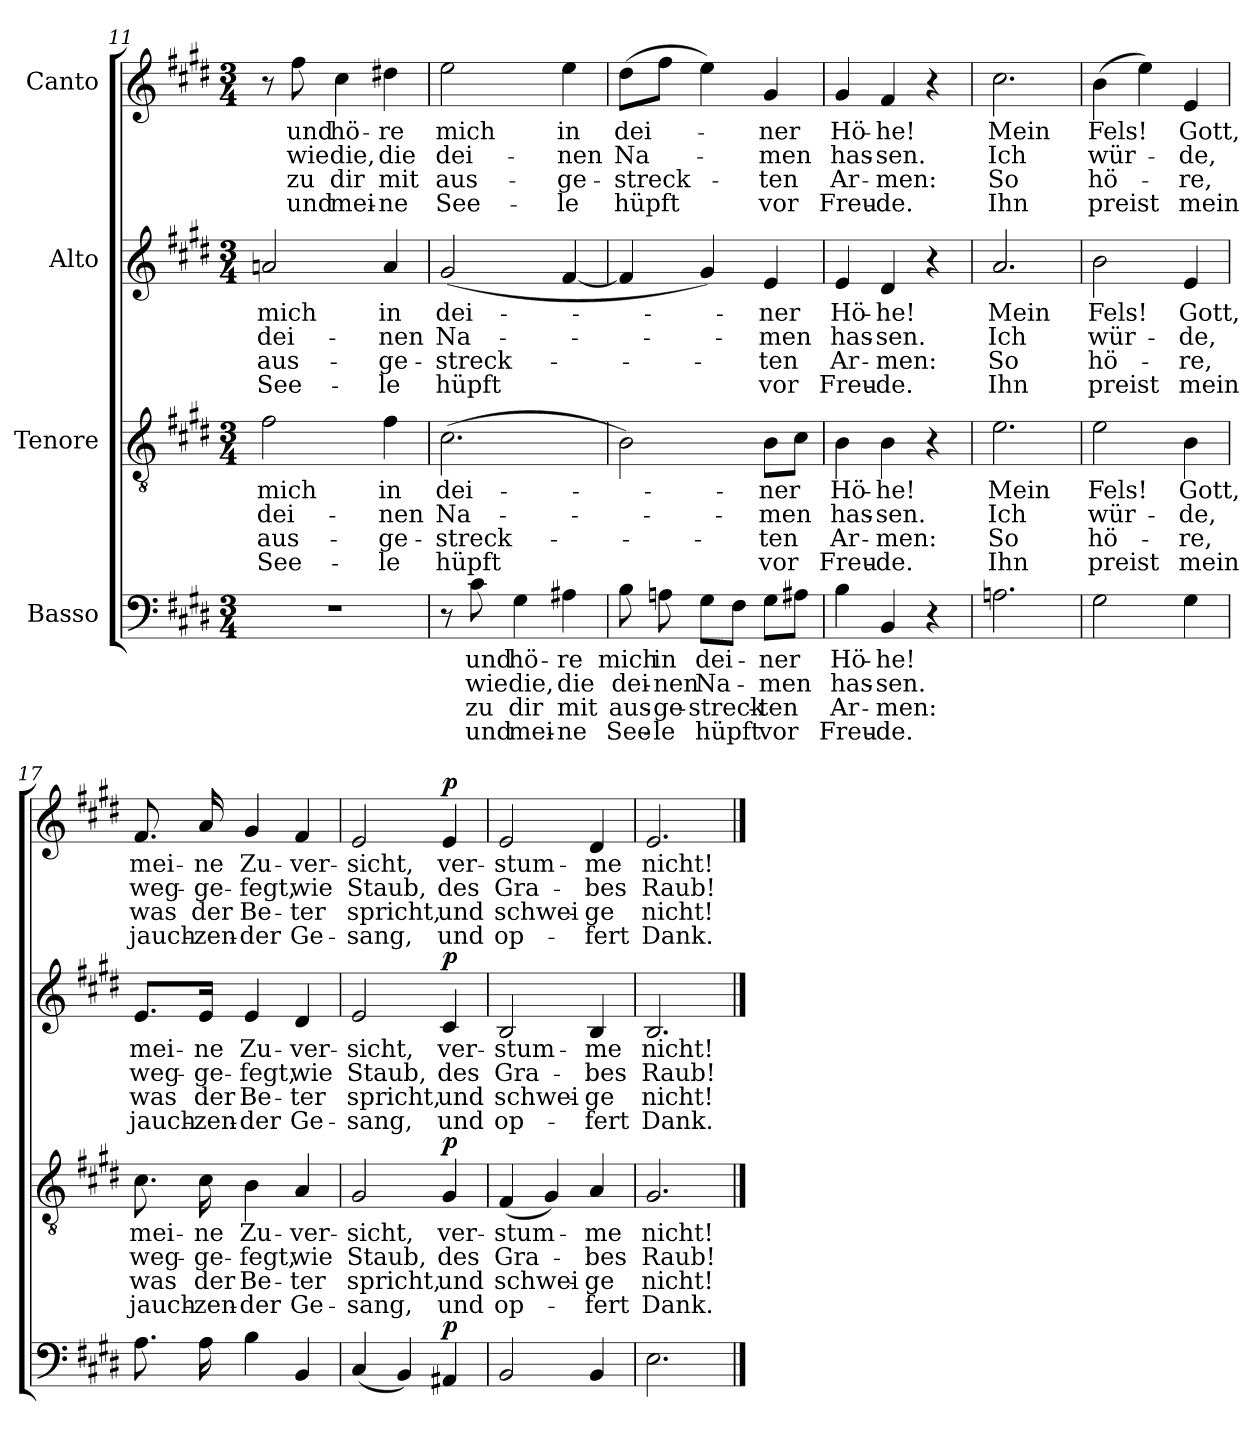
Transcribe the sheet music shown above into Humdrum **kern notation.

**kern	**text	**text	**text	**text	**dynam	**kern	**text	**text	**text	**text	**dynam	**kern	**text	**text	**text	**text	**dynam	**kern	**text	**text	**text	**text	**dynam
*part4	*part4	*part4	*part4	*part4	*part4	*part3	*part3	*part3	*part3	*part3	*part3	*part2	*part2	*part2	*part2	*part2	*part2	*part1	*part1	*part1	*part1	*part1	*part1
*staff4	*staff4	*staff4	*staff4	*staff4	*staff4	*staff3	*staff3	*staff3	*staff3	*staff3	*staff3	*staff2	*staff2	*staff2	*staff2	*staff2	*staff2	*staff1	*staff1	*staff1	*staff1	*staff1	*staff1
*I"Basso	*	*	*	*	*	*I"Tenore	*	*	*	*	*	*I"Alto	*	*	*	*	*	*I"Canto	*	*	*	*	*
!!LO:PB:g=z
*clefF4	*	*	*	*	*	*clefGv2	*	*	*	*	*	*clefG2	*	*	*	*	*	*clefG2	*	*	*	*	*
*k[f#c#g#d#]	*	*	*	*	*	*k[f#c#g#d#]	*	*	*	*	*	*k[f#c#g#d#]	*	*	*	*	*	*k[f#c#g#d#]	*	*	*	*	*
*M3/4	*	*	*	*	*	*M3/4	*	*	*	*	*	*M3/4	*	*	*	*	*	*M3/4	*	*	*	*	*
=11	=11	=11	=11	=11	=11	=11	=11	=11	=11	=11	=11	=11	=11	=11	=11	=11	=11	=11	=11	=11	=11	=11	=11
!	!	!	!	!	!	!	!LO:LY:b	!LO:LY:b	!LO:LY:b	!LO:LY:b	!	!	!LO:LY:b	!LO:LY:b	!LO:LY:b	!LO:LY:b	!	!	!	!	!	!	!
2.r	.	.	.	.	.	2f#\	mich	dei-	aus-	See-	.	2an/	mich	dei-	aus-	See-	.	8r	.	.	.	.	.
!	!	!	!	!	!	!	!	!	!	!	!	!	!	!	!	!	!	!	!LO:LY:b	!LO:LY:b	!LO:LY:b	!LO:LY:b	!
.	.	.	.	.	.	.	.	.	.	.	.	.	.	.	.	.	.	8ff#\	und	wie	zu	und	.
!	!	!	!	!	!	!	!	!	!	!	!	!	!	!	!	!	!	!	!LO:LY:b	!LO:LY:b	!LO:LY:b	!LO:LY:b	!
.	.	.	.	.	.	.	.	.	.	.	.	.	.	.	.	.	.	4cc#\	hö-	die,	dir	mei-	.
!	!	!	!	!	!	!	!LO:LY:b	!LO:LY:b	!LO:LY:b	!LO:LY:b	!	!	!LO:LY:b	!LO:LY:b	!LO:LY:b	!LO:LY:b	!	!	!LO:LY:b	!LO:LY:b	!LO:LY:b	!LO:LY:b	!
.	.	.	.	.	.	4f#\	in	-nen	-ge-	-le	.	4a/	in	-nen	-ge-	-le	.	4dd#X\	-re	die	mit	-ne	.
=12	=12	=12	=12	=12	=12	=12	=12	=12	=12	=12	=12	=12	=12	=12	=12	=12	=12	=12	=12	=12	=12	=12	=12
!	!	!	!	!	!	!	!LO:LY:b	!LO:LY:b	!LO:LY:b	!LO:LY:b	!	!	!LO:LY:b	!LO:LY:b	!LO:LY:b	!LO:LY:b	!	!	!LO:LY:b	!LO:LY:b	!LO:LY:b	!LO:LY:b	!
8r	.	.	.	.	.	(2.c#\	dei-	Na-	-streck-	hüpft	.	(2g#/	dei-	Na-	-streck-	hüpft	.	2ee\	mich	dei-	aus-	See-	.
!	!LO:LY:b	!LO:LY:b	!LO:LY:b	!LO:LY:b	!	!	!	!	!	!	!	!	!	!	!	!	!	!	!	!	!	!	!
8c#\	und	wie	zu	und	.	.	.	.	.	.	.	.	.	.	.	.	.	.	.	.	.	.	.
!	!LO:LY:b	!LO:LY:b	!LO:LY:b	!LO:LY:b	!	!	!	!	!	!	!	!	!	!	!	!	!	!	!	!	!	!	!
4G#\	hö-	die,	dir	mei-	.	.	.	.	.	.	.	.	.	.	.	.	.	.	.	.	.	.	.
!	!LO:LY:b	!LO:LY:b	!LO:LY:b	!LO:LY:b	!	!	!	!	!	!	!	!	!	!	!	!	!	!	!LO:LY:b	!LO:LY:b	!LO:LY:b	!LO:LY:b	!
4A#X\	-re	die	mit	-ne	.	.	.	.	.	.	.	[4f#/	.	.	.	.	.	4ee\	in	-nen	-ge-	-le	.
=13	=13	=13	=13	=13	=13	=13	=13	=13	=13	=13	=13	=13	=13	=13	=13	=13	=13	=13	=13	=13	=13	=13	=13
!	!LO:LY:b	!LO:LY:b	!LO:LY:b	!LO:LY:b	!	!	!	!	!	!	!	!	!	!	!	!	!	!	!LO:LY:b	!LO:LY:b	!LO:LY:b	!LO:LY:b	!
8B\	mich	dei-	aus-	See-	.	2B\)	.	.	.	.	.	4f#/]	.	.	.	.	.	(8dd#\L	dei-	Na-	-streck-	-hüpft	.
!	!LO:LY:b	!LO:LY:b	!LO:LY:b	!LO:LY:b	!	!	!	!	!	!	!	!	!	!	!	!	!	!	!	!	!	!	!
8An\	in	-nen	-ge-	-le	.	.	.	.	.	.	.	.	.	.	.	.	.	8ff#\J	.	.	.	.	.
!	!LO:LY:b	!LO:LY:b	!LO:LY:b	!LO:LY:b	!	!	!	!	!	!	!	!	!	!	!	!	!	!	!	!	!	!	!
8G#\L	dei-	Na-	-streck-	-hüpft	.	.	.	.	.	.	.	4g#/)	.	.	.	.	.	4ee\)	.	.	.	.	.
8F#\J	.	.	.	.	.	.	.	.	.	.	.	.	.	.	.	.	.	.	.	.	.	.	.
!	!LO:LY:b	!LO:LY:b	!LO:LY:b	!LO:LY:b	!	!	!LO:LY:b	!LO:LY:b	!LO:LY:b	!LO:LY:b	!	!	!LO:LY:b	!LO:LY:b	!LO:LY:b	!LO:LY:b	!	!	!LO:LY:b	!LO:LY:b	!LO:LY:b	!LO:LY:b	!
8G#\L	-ner	-men	-ten	vor	.	8B\L	-ner	-men	-ten	vor	.	4e/	-ner	-men	-ten	vor	.	4g#/	-ner	-men	-ten	vor	.
8A#X\J	.	.	.	.	.	8c#\J	.	.	.	.	.	.	.	.	.	.	.	.	.	.	.	.	.
=14	=14	=14	=14	=14	=14	=14	=14	=14	=14	=14	=14	=14	=14	=14	=14	=14	=14	=14	=14	=14	=14	=14	=14
!	!LO:LY:b	!LO:LY:b	!LO:LY:b	!LO:LY:b	!	!	!LO:LY:b	!LO:LY:b	!LO:LY:b	!LO:LY:b	!	!	!LO:LY:b	!LO:LY:b	!LO:LY:b	!LO:LY:b	!	!	!LO:LY:b	!LO:LY:b	!LO:LY:b	!LO:LY:b	!
4B\	Hö-	has-	Ar-	Freu-	.	4B\	Hö-	has-	Ar-	Freu-	.	4e/	Hö-	has-	Ar-	Freu-	.	4g#/	Hö-	has-	Ar-	Freu-	.
!	!LO:LY:b	!LO:LY:b	!LO:LY:b	!LO:LY:b	!	!	!LO:LY:b	!LO:LY:b	!LO:LY:b	!LO:LY:b	!	!	!LO:LY:b	!LO:LY:b	!LO:LY:b	!LO:LY:b	!	!	!LO:LY:b	!LO:LY:b	!LO:LY:b	!LO:LY:b	!
4BB/	-he!	-sen.	-men:	-de.	.	4B\	-he!	-sen.	-men:	-de.	.	4d#/	-he!	-sen.	-men:	-de.	.	4f#/	-he!	-sen.	-men:	-de.	.
4r	.	.	.	.	.	4r	.	.	.	.	.	4r	.	.	.	.	.	4r	.	.	.	.	.
!!LO:LB:g=z
=15	=15	=15	=15	=15	=15	=15	=15	=15	=15	=15	=15	=15	=15	=15	=15	=15	=15	=15	=15	=15	=15	=15	=15
!	!	!	!	!	!	!	!LO:LY:b	!LO:LY:b	!LO:LY:b	!LO:LY:b	!	!	!LO:LY:b	!LO:LY:b	!LO:LY:b	!LO:LY:b	!	!	!LO:LY:b	!LO:LY:b	!LO:LY:b	!LO:LY:b	!
2.An\	.	.	.	.	.	2.e\	Mein	Ich	So	Ihn	.	2.a/	Mein	Ich	So	Ihn	.	2.cc#\	Mein	Ich	So	Ihn	.
=16	=16	=16	=16	=16	=16	=16	=16	=16	=16	=16	=16	=16	=16	=16	=16	=16	=16	=16	=16	=16	=16	=16	=16
!	!	!	!	!	!	!	!LO:LY:b	!LO:LY:b	!LO:LY:b	!LO:LY:b	!	!	!LO:LY:b	!LO:LY:b	!LO:LY:b	!LO:LY:b	!	!	!LO:LY:b	!LO:LY:b	!LO:LY:b	!LO:LY:b	!
2G#\	.	.	.	.	.	2e\	Fels!	wür-	hö-	preist	.	2b\	Fels!	wür-	hö-	preist	.	(4b\	Fels!	wür-	hö-	preist	.
.	.	.	.	.	.	.	.	.	.	.	.	.	.	.	.	.	.	4ee\)	.	.	.	.	.
!	!	!	!	!	!	!	!LO:LY:b	!LO:LY:b	!LO:LY:b	!LO:LY:b	!	!	!LO:LY:b	!LO:LY:b	!LO:LY:b	!LO:LY:b	!	!	!LO:LY:b	!LO:LY:b	!LO:LY:b	!LO:LY:b	!
4G#\	.	.	.	.	.	4B\	Gott,	-de,	-re,	mein	.	4e/	Gott,	-de,	-re,	mein	.	4e/	Gott,	-de,	-re,	mein	.
=17	=17	=17	=17	=17	=17	=17	=17	=17	=17	=17	=17	=17	=17	=17	=17	=17	=17	=17	=17	=17	=17	=17	=17
!	!	!	!	!	!	!	!LO:LY:b	!LO:LY:b	!LO:LY:b	!LO:LY:b	!	!	!LO:LY:b	!LO:LY:b	!LO:LY:b	!LO:LY:b	!	!	!LO:LY:b	!LO:LY:b	!LO:LY:b	!LO:LY:b	!
8.A\	.	.	.	.	.	8.c#\	mei-	weg-	was	jauch-	.	8.e/L	mei-	weg-	was	jauch-	.	8.f#/	mei-	weg-	was	jauch-	.
!	!	!	!	!	!	!	!LO:LY:b	!LO:LY:b	!LO:LY:b	!LO:LY:b	!	!	!LO:LY:b	!LO:LY:b	!LO:LY:b	!LO:LY:b	!	!	!LO:LY:b	!LO:LY:b	!LO:LY:b	!LO:LY:b	!
16A\	.	.	.	.	.	16c#\	-ne	-ge-	der	-zen-	.	16e/Jk	-ne	-ge-	der	-zen-	.	16a/	-ne	-ge-	der	-zen-	.
!	!	!	!	!	!	!	!LO:LY:b	!LO:LY:b	!LO:LY:b	!LO:LY:b	!	!	!LO:LY:b	!LO:LY:b	!LO:LY:b	!LO:LY:b	!	!	!LO:LY:b	!LO:LY:b	!LO:LY:b	!LO:LY:b	!
4B\	.	.	.	.	.	4B\	Zu-	-fegt,	Be-	-der	.	4e/	Zu-	-fegt,	Be-	-der	.	4g#/	Zu-	-fegt,	Be-	-der	.
!	!	!	!	!	!	!	!LO:LY:b	!LO:LY:b	!LO:LY:b	!LO:LY:b	!	!	!LO:LY:b	!LO:LY:b	!LO:LY:b	!LO:LY:b	!	!	!LO:LY:b	!LO:LY:b	!LO:LY:b	!LO:LY:b	!
4BB/	.	.	.	.	.	4A/	-ver-	wie	-ter	Ge-	.	4d#/	-ver-	wie	-ter	Ge-	.	4f#/	-ver-	wie	-ter	Ge-	.
=18	=18	=18	=18	=18	=18	=18	=18	=18	=18	=18	=18	=18	=18	=18	=18	=18	=18	=18	=18	=18	=18	=18	=18
!	!	!	!	!	!	!	!LO:LY:b	!LO:LY:b	!LO:LY:b	!LO:LY:b	!	!	!LO:LY:b	!LO:LY:b	!LO:LY:b	!LO:LY:b	!	!	!LO:LY:b	!LO:LY:b	!LO:LY:b	!LO:LY:b	!
(4C#/	.	.	.	.	.	2G#/	-sicht,	Staub,	spricht,	-sang,	.	2e/	-sicht,	Staub,	spricht,	-sang,	.	2e/	-sicht,	Staub,	spricht,	-sang,	.
4BB/)	.	.	.	.	.	.	.	.	.	.	.	.	.	.	.	.	.	.	.	.	.	.	.
!	!	!	!	!	!LO:DY:a	!	!LO:LY:b	!LO:LY:b	!LO:LY:b	!LO:LY:b	!LO:DY:a	!	!LO:LY:b	!LO:LY:b	!LO:LY:b	!LO:LY:b	!LO:DY:a	!	!LO:LY:b	!LO:LY:b	!LO:LY:b	!LO:LY:b	!LO:DY:a
4AA#X/	.	.	.	.	p	4G#/	ver-	des	und	und	p	4c#/	ver-	des	und	und	p	4e/	ver-	des	und	und	p
=19	=19	=19	=19	=19	=19	=19	=19	=19	=19	=19	=19	=19	=19	=19	=19	=19	=19	=19	=19	=19	=19	=19	=19
!	!	!	!	!	!	!	!LO:LY:b	!LO:LY:b	!LO:LY:b	!LO:LY:b	!	!	!LO:LY:b	!LO:LY:b	!LO:LY:b	!LO:LY:b	!	!	!LO:LY:b	!LO:LY:b	!LO:LY:b	!LO:LY:b	!
2BB/	.	.	.	.	.	(4F#/	-stum-	Gra-	schwei-	op-	.	2B/	-stum-	Gra-	schwei-	op-	.	2e/	-stum-	Gra-	schwei-	op-	.
.	.	.	.	.	.	4G#/)	.	.	.	.	.	.	.	.	.	.	.	.	.	.	.	.	.
!	!	!	!	!	!	!	!LO:LY:b	!LO:LY:b	!LO:LY:b	!LO:LY:b	!	!	!LO:LY:b	!LO:LY:b	!LO:LY:b	!LO:LY:b	!	!	!LO:LY:b	!LO:LY:b	!LO:LY:b	!LO:LY:b	!
4BB/	.	.	.	.	.	4A/	-me	-bes	-ge	-fert	.	4B/	-me	-bes	-ge	-fert	.	4d#/	-me	-bes	-ge	-fert	.
=20	=20	=20	=20	=20	=20	=20	=20	=20	=20	=20	=20	=20	=20	=20	=20	=20	=20	=20	=20	=20	=20	=20	=20
!	!	!	!	!	!	!	!LO:LY:b	!LO:LY:b	!LO:LY:b	!LO:LY:b	!	!	!LO:LY:b	!LO:LY:b	!LO:LY:b	!LO:LY:b	!	!	!LO:LY:b	!LO:LY:b	!LO:LY:b	!LO:LY:b	!
2.E\	.	.	.	.	.	2.G#/	nicht!	Raub!	nicht!	Dank.	.	2.B/	nicht!	Raub!	nicht!	Dank.	.	2.e/	nicht!	Raub!	nicht!	Dank.	.
==	==	==	==	==	==	==	==	==	==	==	==	==	==	==	==	==	==	==	==	==	==	==	==
*-	*-	*-	*-	*-	*-	*-	*-	*-	*-	*-	*-	*-	*-	*-	*-	*-	*-	*-	*-	*-	*-	*-	*-
